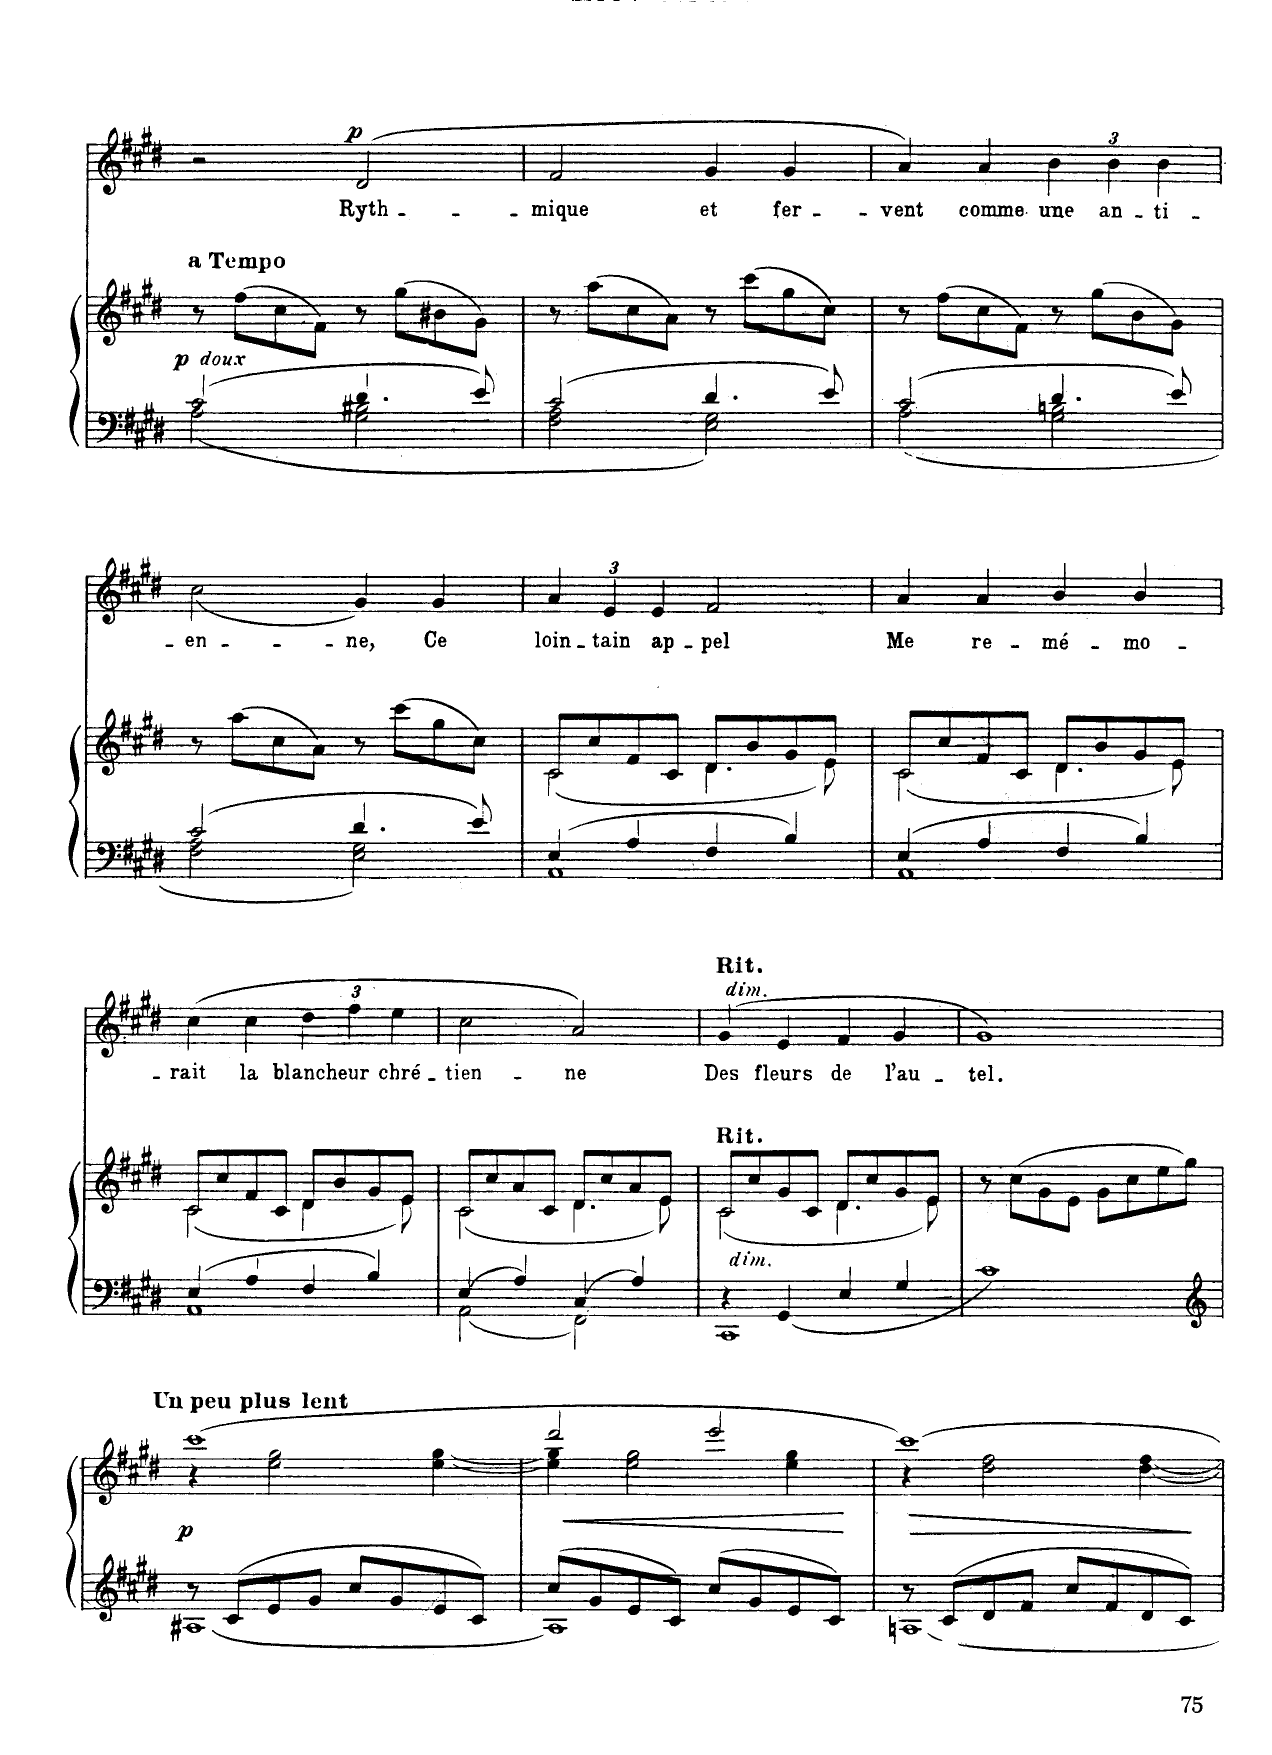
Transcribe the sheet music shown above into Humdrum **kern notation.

**kern	**kern	**dynam	**kern	**text	**dynam
*part2	*part2	*part2	*part1	*part1	*part1
*staff3	*staff2	*staff2/3	*staff1	*staff1	*staff1
*I"Piano	*	*	*I"Chant Voice	*	*
*I'Pno	*	*	*	*	*
*clefF4	*clefG2	*	*clefG2	*	*
*k[f#c#g#d#]	*k[f#c#g#d#]	*	*k[f#c#g#d#]	*	*
*M4/4	*M4/4	*	*M4/4	*	*
*met(c)	*met(c)	*	*met(c)	*	*
=11	=11	=11	=11	=11	=11
*^	*	*	*	*	*
!	!	!LO:TX:a:B:t=a Tempo	!	!	!	!
2c#/	2A\	8r	.	2r	.	.
!	!	!	!LO:DY:b	!	!	!
!	!	!	!LO:DY:n=1:b	!	!	!
.	.	(8ff#\L	p other-dynamics	.	.	.
.	.	8cc#\	.	.	.	.
.	.	8f#\J)	.	.	.	.
!	!	!	!	!	!	!LO:DY:a
4.d#/	2G#\ 2B#X\	8r	.	(2d#/	Ryth-	p
.	.	(8gg#\L	.	.	.	.
.	.	8b#X\	.	.	.	.
8e/	.	8g#\J)	.	.	.	.
=12	=12	=12	=12	=12	=12	=12
2c#/	2F#\ 2A\	8r	.	2f#/	-mique	.
.	.	(8aa\L	.	.	.	.
.	.	8cc#\	.	.	.	.
.	.	8a\J)	.	.	.	.
4.d#/	2E\ 2G#\	8r	.	4g#/	et	.
.	.	(8ccc#\L	.	.	.	.
.	.	8gg#\	.	4g#/	fer-	.
8e/	.	8cc#\J)	.	.	.	.
=13	=13	=13	=13	=13	=13	=13
2c#/	2A\	8r	.	4a/)	-vent	.
.	.	(8ff#\L	.	.	.	.
.	.	8cc#\	.	4a/	comme	.
.	.	8f#\J)	.	.	.	.
4.d#/	2G#\ 2Bn\	8r	.	6b\	une	.
.	.	(8gg#\L	.	.	.	.
.	.	.	.	6b\	an-	.
.	.	8b\	.	.	.	.
.	.	.	.	6b\	-ti-	.
8e/	.	8g#\J)	.	.	.	.
=14	=14	=14	=14	=14	=14	=14
2c#/	2F#\ 2A\	8r	.	(<2cc#\	-‒ en-	.
.	.	(8aa\L	.	.	.	.
.	.	8cc#\	.	.	.	.
.	.	8a\J)	.	.	.	.
4.d#/	2E\ 2G#\	8r	.	4g#/)	-ne,	.
.	.	(8ccc#\L	.	.	.	.
.	.	8gg#\	.	4g#/	Ce	.
8e/	.	8cc#\J)	.	.	.	.
=15	=15	=15	=15	=15	=15	=15
!	!	!LO:N:head=open	!	!	!	!
*	*	*^	*	*	*	*
4E/	1AA	8c#/L	(2c#\	.	6a/	loin-	.
.	.	8cc#/	.	.	.	.	.
.	.	.	.	.	6e/	-tain	.
4A/	.	8f#/	.	.	.	.	.
.	.	.	.	.	6e/	ap-	.
.	.	8c#/J	.	.	.	.	.
4F#/	.	8d#/L	4.d#\	.	2f#/	-pel	.
.	.	8b/	.	.	.	.	.
4B/	.	8g#/	.	.	.	.	.
.	.	8e/J	8e\)	.	.	.	.
=16	=16	=16	=16	=16	=16	=16	=16
!	!	!LO:N:head=open	!	!	!	!	!
4E/	1AA	8c#/L	(2c#\	.	4a/	Me	.
.	.	8cc#/	.	.	.	.	.
4A/	.	8f#/	.	.	4a/	re-	.
.	.	8c#/J	.	.	.	.	.
4F#/	.	8d#/L	4.d#\	.	4b/	-mé-	.
.	.	8b/	.	.	.	.	.
4B/	.	8g#/	.	.	4b/	-mo-	.
.	.	8e/J	8e\)	.	.	.	.
=17	=17	=17	=17	=17	=17	=17	=17
!	!	!LO:N:head=open	!LO:N:head=open	!	!	!	!
4E/	1AA	8c#/L	(2c#\	.	(4cc#\	-‒ rait	.
.	.	8cc#/	.	.	.	.	.
4A/	.	8f#/	.	.	4cc#\	la	.
.	.	8c#/J	.	.	.	.	.
4F#/	.	8d#/L	4.d#\	.	6dd#\	blancheur	.
.	.	8b/	.	.	.	.	.
.	.	.	.	.	6ff#\	.	.
4B/	.	8g#/	.	.	.	.	.
.	.	.	.	.	6ee\	chré-	.
.	.	8e/J	8e\)	.	.	.	.
=18	=18	=18	=18	=18	=18	=18	=18
!	!	!LO:N:head=open	!LO:N:head=open	!	!	!	!
4E/	2AA\	8c#/L	(2c#\	.	2cc#\	-tien-	.
.	.	8cc#/	.	.	.	.	.
4A/	.	8a/	.	.	.	.	.
.	.	8c#/J	.	.	.	.	.
4C#/	2FF#\	8d#/L	4.d#\	.	2a/)	-ne	.
.	.	8cc#/	.	.	.	.	.
4A/	.	8a/	.	.	.	.	.
.	.	8e/J	8e\)	.	.	.	.
=19	=19	=19	=19	=19	=19	=19	=19
!	!	!	!	!	!LO:TX:a:t=Rit.	!	!
!	!	!	!	!	!LO:TX:a:i:t=dim.	!	!
!	!	!LO:TX:a:t=Rit.	!	!	!	!	!
!	!	!LO:TX:b:i:t=dim.	!	!	!	!	!
!	!	!LO:TX:b:i:t=dim.	!	!	!	!	!
!	!	!LO:N:head=open	!	!	!	!	!LO:HP:b
4r	1CC#	8c#/L	(2c#\	.	(>4g#/	Des	>
.	.	8cc#/	.	.	.	.	.
4GG#/	.	8g#/	.	.	4e/	fleurs	.
.	.	8c#/J	.	.	.	.	.
4E/	.	8d#/L	4.d#\	.	4f#/	de	.
.	.	8cc#/	.	.	.	.	.
4G#/	.	8g#/	.	.	4g#/	l'au-	.
.	.	8e/J	8e\)	.	.	.	.
*v	*v	*	*	*	*	*	*
*	*v	*v	*	*	*	*
.	.	.	.	.	]
=20	=20	=20	=20	=20	=20
1c#	8r	.	1g#)	-tel.	.
.	(8cc#\L	.	.	.	.
.	8g#\	.	.	.	.
.	8e\J	.	.	.	.
.	8g#\L	.	.	.	.
.	8cc#\	.	.	.	.
.	8ee\	.	.	.	.
.	8gg#\J)	.	.	.	.
=21	=21	=21	=21	=21	=21
*clefG2	*	*	*	*	*
*^	*^	*	*	*	*
!	!	!	!	!	!LO:TX:a:B:t=Un peu plus lent	!	!
!	!	!	!	!LO:DY:b	!	!	!
8r	[1A#X	(1ccc#	4r	p	1r	.	.
8c#/L	.	.	.	.	.	.	.
8e/	.	.	2ee\ 2gg#\	.	.	.	.
8g#/J	.	.	.	.	.	.	.
8cc#/L	.	.	.	.	.	.	.
8g#/	.	.	.	.	.	.	.
8e/	.	.	[4ee\ [4gg#\	.	.	.	.
8c#/J	.	.	.	.	.	.	.
=22	=22	=22	=22	=22	=22	=22	=22
!	!	!	!	!LO:HP:b	!	!	!
8cc#/L	1A#]	2ddd#/	4ee\] 4gg#\]	<	1r	.	.
8g#/	.	.	.	.	.	.	.
8e/	.	.	2ee\ 2gg#\	.	.	.	.
8c#/J	.	.	.	.	.	.	.
8cc#/L	.	2eee/	.	.	.	.	.
8g#/	.	.	.	.	.	.	.
8e/	.	.	4ee\ 4gg#\	.	.	.	.
8c#/J	.	.	.	.	.	.	.
*v	*v	*	*	*	*	*	*
*	*v	*v	*	*	*	*
.	.	[	.	.	.
=23	=23	=23	=23	=23	=23
*^	*	*	*	*	*
!	!	!	!LO:HP:b	!	!	!
*	*	*^	*	*	*	*
8r	[1An	[1ccc#)	4r	>	1r	.	.
8c#/L	.	.	.	.	.	.	.
8d#/	.	.	2dd#\ 2ff#\	.	.	.	.
8f#/J	.	.	.	.	.	.	.
8cc#/L	.	.	.	.	.	.	.
8f#/	.	.	.	.	.	.	.
8d#/	.	.	[4dd#\ [4ff#\	.	.	.	.
8c#/J	.	.	.	.	.	.	.
*v	*v	*	*	*	*	*	*
*	*v	*v	*	*	*	*
.	.	]	.	.	.
=	=	=	=	=	=
*-	*-	*-	*-	*-	*-
